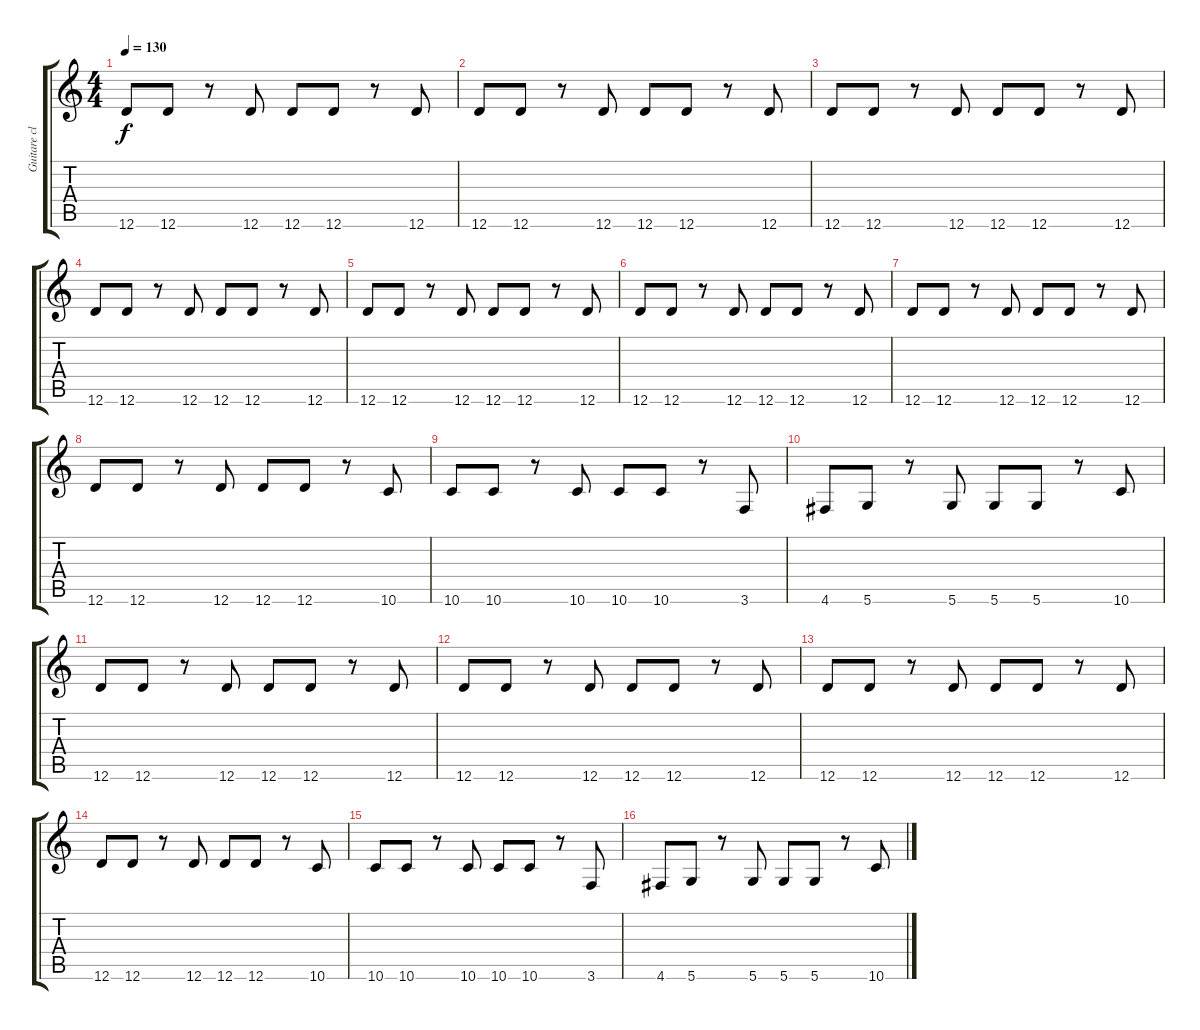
\track ("Guitare clean" "Guitare cl") {instrument electricguitarclean}
\staff {score tabs}
\tuning (E4 B3 G3 D3 A2 D2) {hide}
\ts (4 4)
\tempo 130
\clef g2
\ks c
12.6.8{dy f volume 4 instrument electricguitarclean} 12.6.8 r.8 12.6.8 12.6.8 12.6.8 r.8 12.6.8 |
12.6.8 12.6.8 r.8 12.6.8 12.6.8 12.6.8 r.8 12.6.8 |
12.6.8 12.6.8 r.8 12.6.8 12.6.8 12.6.8 r.8 12.6.8 |
12.6.8 12.6.8 r.8 12.6.8 12.6.8 12.6.8 r.8 12.6.8 |
12.6.8 12.6.8 r.8 12.6.8 12.6.8 12.6.8 r.8 12.6.8 |
12.6.8 12.6.8 r.8 12.6.8 12.6.8 12.6.8 r.8 12.6.8 |
12.6.8 12.6.8 r.8 12.6.8 12.6.8 12.6.8 r.8 12.6.8 |
12.6.8 12.6.8 r.8 12.6.8 12.6.8 12.6.8 r.8 10.6.8 |
10.6.8 10.6.8 r.8 10.6.8 10.6.8 10.6.8 r.8 3.6.8 |
4.6.8 5.6.8 r.8 5.6.8 5.6.8 5.6.8 r.8 10.6.8 |
12.6.8 12.6.8 r.8 12.6.8 12.6.8 12.6.8 r.8 12.6.8 |
12.6.8 12.6.8 r.8 12.6.8 12.6.8 12.6.8 r.8 12.6.8 |
12.6.8 12.6.8 r.8 12.6.8 12.6.8 12.6.8 r.8 12.6.8 |
12.6.8 12.6.8 r.8 12.6.8 12.6.8 12.6.8 r.8 10.6.8 |
10.6.8 10.6.8 r.8 10.6.8 10.6.8 10.6.8 r.8 3.6.8 |
4.6.8 5.6.8 r.8 5.6.8 5.6.8 5.6.8 r.8 10.6.8
